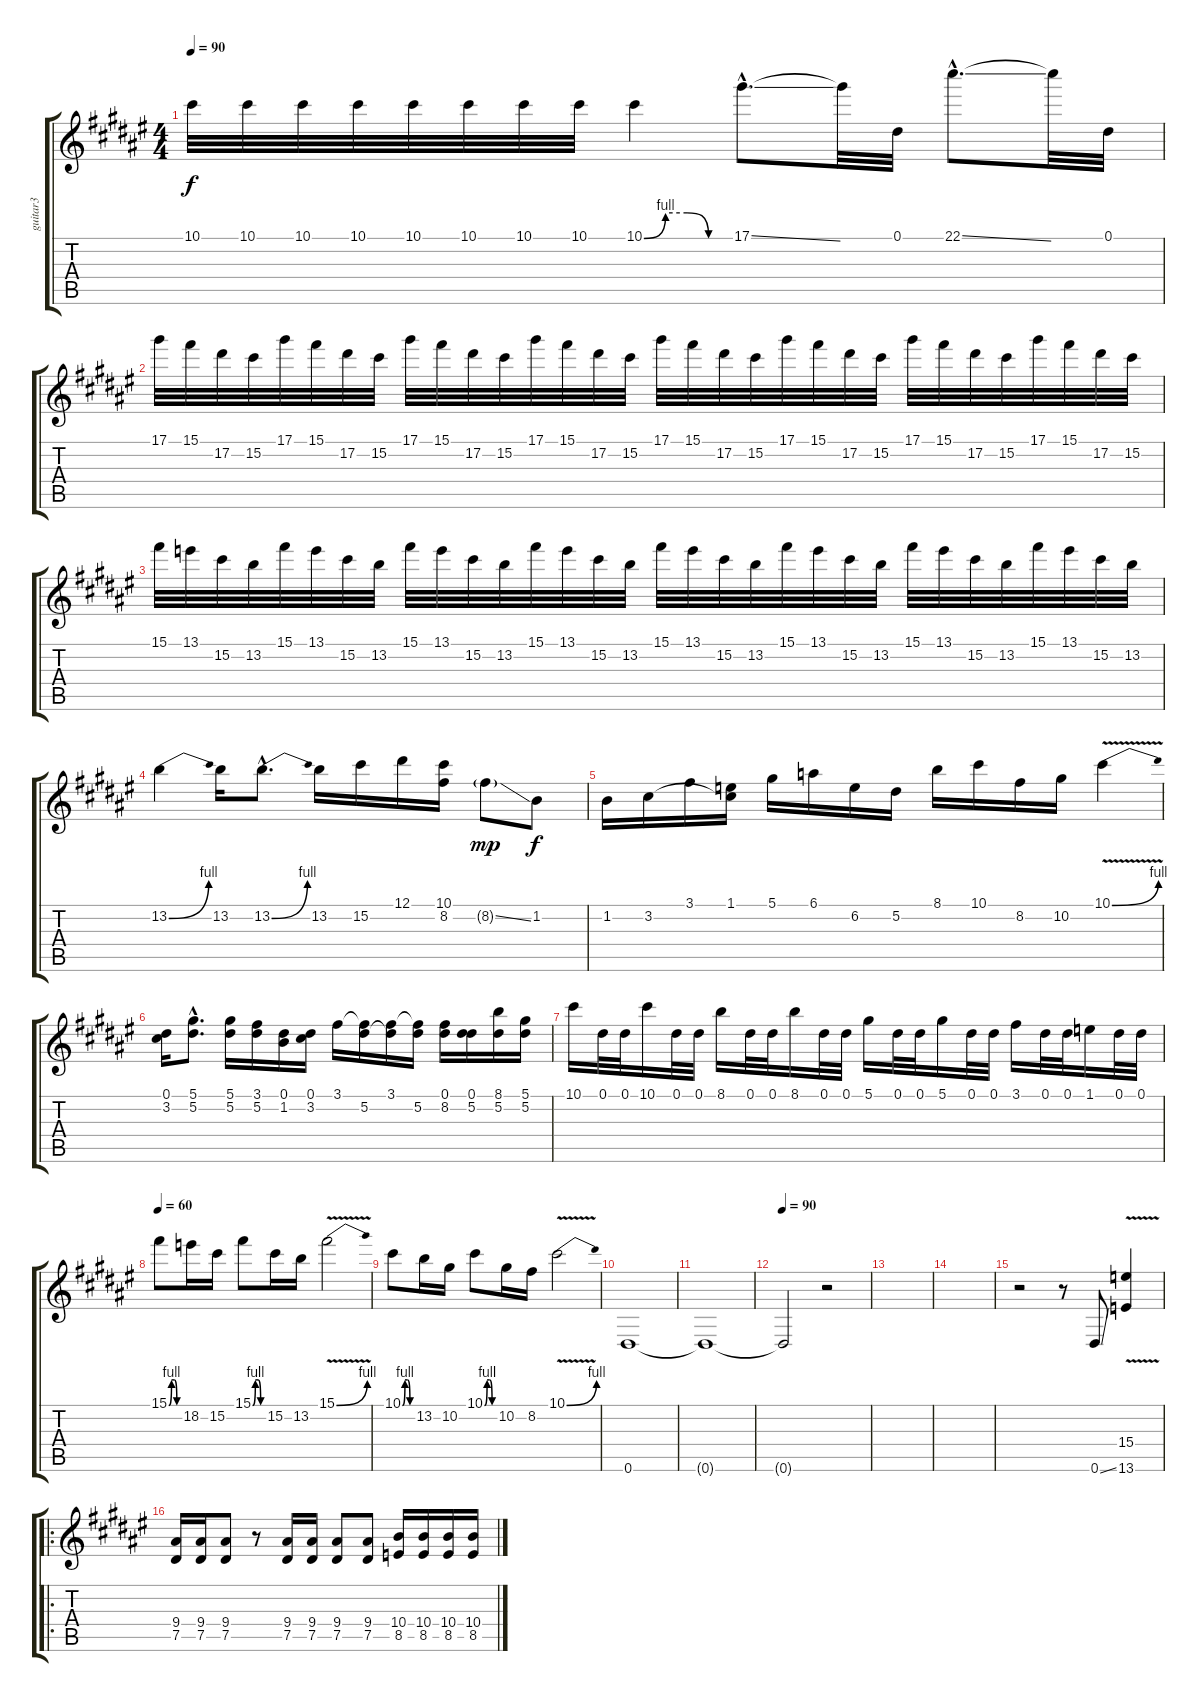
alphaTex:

\track ("guitar3" "guitar3") {instrument distortionguitar}
\staff {score tabs}
\tuning (Eb4 Bb3 Gb3 Db3 Ab2 Eb2) {hide}
\ts (4 4)
\tempo 90
\clef g2
\ks d#minor
10.1.32{dy f} 10.1.32 10.1.32 10.1.32 10.1.32 10.1.32 10.1.32 10.1.32 10.1{be (custom 0 0 15 4 30 4 45 0 60 0)}.4 17.1{ss hac}.8{d} 17.1{t}.32 0.1.32 22.1{ss hac}.8{d} 22.1{t}.32 0.1.32 |
17.1.32 15.1.32 17.2.32 15.2.32 17.1.32 15.1.32 17.2.32 15.2.32 17.1.32 15.1.32 17.2.32 15.2.32 17.1.32 15.1.32 17.2.32 15.2.32 17.1.32 15.1.32 17.2.32 15.2.32 17.1.32 15.1.32 17.2.32 15.2.32 17.1.32 15.1.32 17.2.32 15.2.32 17.1.32 15.1.32 17.2.32 15.2.32 |
15.1.32 13.1.32 15.2.32 13.2.32 15.1.32 13.1.32 15.2.32 13.2.32 15.1.32 13.1.32 15.2.32 13.2.32 15.1.32 13.1.32 15.2.32 13.2.32 15.1.32 13.1.32 15.2.32 13.2.32 15.1.32 13.1.32 15.2.32 13.2.32 15.1.32 13.1.32 15.2.32 13.2.32 15.1.32 13.1.32 15.2.32 13.2.32 |
13.2{be (bend 0 0 60 4)}.4 13.2.16 13.2{be (bend 0 0 60 4) hac}.8{d} 13.2.16 15.2.16 12.1.16 (10.1 8.2).16 8.2{ss g}.8{dy mp} 1.2.8{dy f} |
1.2.16 3.2.16 3.1.16 (1.1 3.2{t}).16 5.1.16 6.1.16 6.2.16 5.2.16 8.1.16 10.1.16 8.2.16 10.2.16 10.1{be (bend 0 0 60 4) v}.4 |
(0.1 3.2).16 (5.1{hac} 5.2{hac}).8{d} (5.1 5.2).16 (3.1 5.2).16 (0.1 1.2).16 (0.1 3.2).16 3.1.16 (3.1{t} 5.2).16 (3.1 5.2{t}).16 (3.1{t} 5.2).16 (0.1 8.2).16 (0.1 5.2).16 (8.1 5.2).16 (5.1 5.2).16 |
10.1.16 0.1.32 0.1.32 10.1.16 0.1.32 0.1.32 8.1.16 0.1.32 0.1.32 8.1.16 0.1.32 0.1.32 5.1.16 0.1.32 0.1.32 5.1.16 0.1.32 0.1.32 3.1.16 0.1.32 0.1.32 1.1.16 0.1.32 0.1.32 |
\tempo 60
15.1{be (custom 0 0 15 4 30 4 45 0 60 0)}.8 18.2.16 15.2.16 15.1{be (custom 0 0 15 4 30 4 45 0 60 0)}.8 15.2.16 13.2.16 15.1{be (bend 0 0 60 4) v}.2 |
10.1{be (custom 0 0 15 4 30 4 45 0 60 0)}.8 13.2.16 10.2.16 10.1{be (custom 0 0 15 4 30 4 45 0 60 0)}.8 10.2.16 8.2.16 10.1{be (bend 0 0 60 4) v}.2 |
0.6.1 |
0.6{t}.1{volume 0} |
\tempo 90
0.6{t}.2 r.2 |
|
|
r.2 r.8 0.6{ss}.8 (15.4 13.6{v}).4 |
\ro
(9.4 7.5).16 (9.4 7.5).16 (9.4 7.5).8 r.8 (9.4 7.5).16 (9.4 7.5).16 (9.4 7.5).8 (9.4 7.5).8 (10.4 8.5).16 (10.4 8.5).16 (10.4 8.5).16 (10.4 8.5).16
